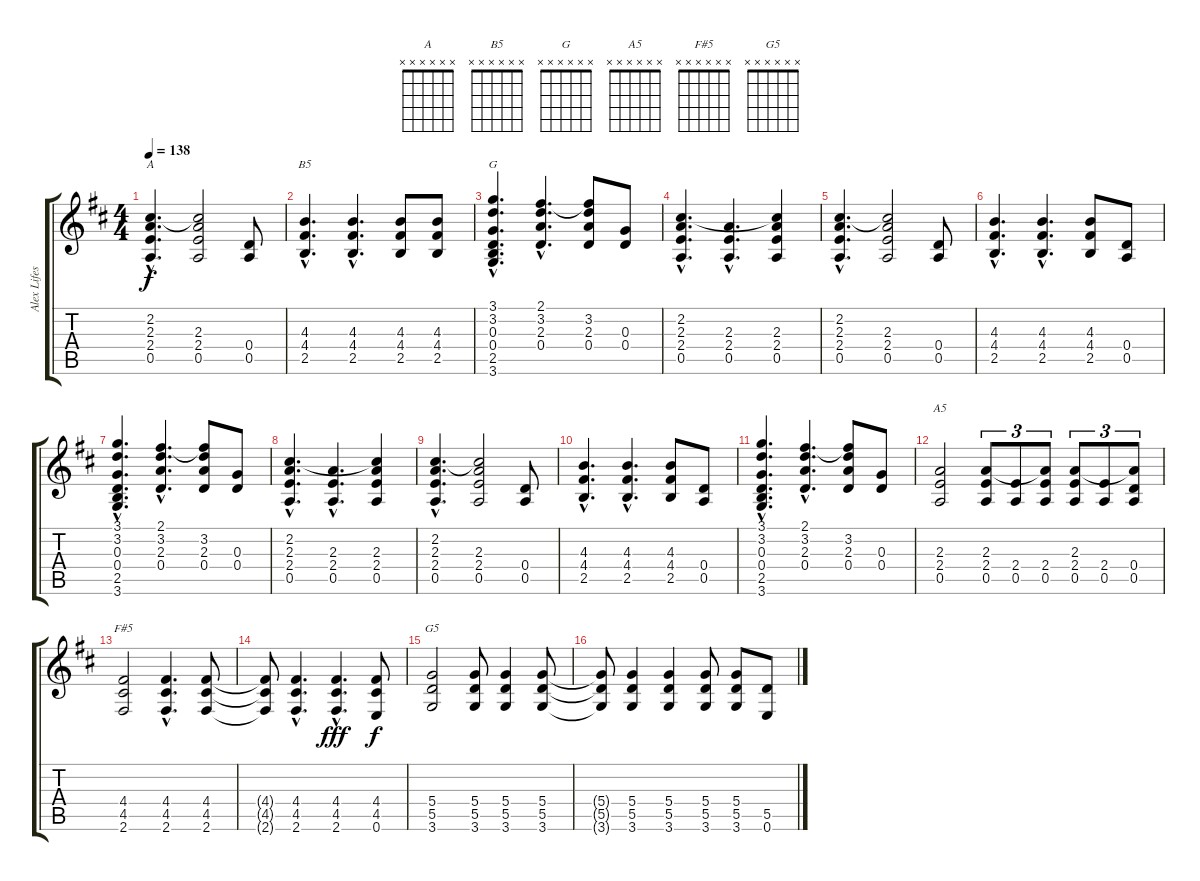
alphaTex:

\track ("Alex Lifeson (rhythm)" "Alex Lifes") {instrument distortionguitar}
\staff {score tabs}
\tuning (E4 B3 G3 D3 A2 E2) {hide}
\chord ("A" x x x x x x)
\chord ("B5" x x x x x x)
\chord ("G" x x x x x x)
\chord ("A5" x x x x x x)
\chord ("F#5" x x x x x x)
\chord ("G5" x x x x x x)
\ts (4 4)
\tempo 138
\clef g2
\ks d
(2.2{hac} 2.3{hac} 2.4{hac} 0.5{hac}).4{d ch "A" dy f} (2.2{t} 2.3 2.4 0.5).2 (0.4 0.5).8 |
(4.3{hac} 4.4{hac} 2.5{hac}).4{d ch "B5"} (4.3{hac} 4.4{hac} 2.5{hac}).4{d} (4.3 4.4 2.5).8 (4.3 4.4 2.5).8 |
(3.1{hac} 3.2{hac} 0.3{hac} 0.4{hac} 2.5{hac} 3.6{hac}).4{d ch "G"} (2.1{hac} 3.2{hac} 2.3{hac} 0.4{hac}).4{d} (2.1{t} 3.2 2.3 0.4).8 (0.3 0.4).8 |
(2.2{hac} 2.3{hac} 2.4{hac} 0.5{hac}).4{d} (2.3{hac} 2.4{hac} 0.5{hac}).4{d} (2.2{t} 2.3 2.4 0.5).4 |
(2.2{hac} 2.3{hac} 2.4{hac} 0.5{hac}).4{d} (2.2{t} 2.3 2.4 0.5).2 (0.4 0.5).8 |
(4.3{hac} 4.4{hac} 2.5{hac}).4{d} (4.3{hac} 4.4{hac} 2.5{hac}).4{d} (4.3 4.4 2.5).8 (0.4 0.5).8 |
(3.1{hac} 3.2{hac} 0.3{hac} 0.4{hac} 2.5{hac} 3.6{hac}).4{d} (2.1{hac} 3.2{hac} 2.3{hac} 0.4{hac}).4{d} (2.1{t} 3.2 2.3 0.4).8 (0.3 0.4).8 |
(2.2{hac} 2.3{hac} 2.4{hac} 0.5{hac}).4{d} (2.3{hac} 2.4{hac} 0.5{hac}).4{d} (2.2{t} 2.3 2.4 0.5).4 |
(2.2{hac} 2.3{hac} 2.4{hac} 0.5{hac}).4{d} (2.2{t} 2.3 2.4 0.5).2 (0.4 0.5).8 |
(4.3{hac} 4.4{hac} 2.5{hac}).4{d} (4.3{hac} 4.4{hac} 2.5{hac}).4{d} (4.3 4.4 2.5).8 (0.4 0.5).8 |
(3.1{hac} 3.2{hac} 0.3{hac} 0.4{hac} 2.5{hac} 3.6{hac}).4{d} (2.1{hac} 3.2{hac} 2.3{hac} 0.4{hac}).4{d} (2.1{t} 3.2 2.3 0.4).8 (0.3 0.4).8 |
(2.3 2.4 0.5).2{ch "A5"} (2.3 2.4 0.5).8{tu (3 2)} (2.4 0.5).8{tu (3 2)} (2.3{t} 2.4 0.5).8{tu (3 2)} (2.3 2.4 0.5).8{tu (3 2)} (2.4 0.5).8{tu (3 2)} (2.3{t} 0.4 0.5).8{tu (3 2)} |
(4.4 4.5 2.6).2{ch "F#5"} (4.4{hac} 4.5{hac} 2.6{hac}).4{d} (4.4 4.5 2.6).8 |
(4.4{t} 4.5{t} 2.6{t}).8 (4.4{hac} 4.5{hac} 2.6{hac}).4{d} (4.4{hac} 4.5{hac} 2.6{hac}).4{d dy fff} (4.4 4.5 0.6).8{dy f} |
(5.4 5.5 3.6).2{ch "G5"} (5.4 5.5 3.6).8 (5.4 5.5 3.6).4 (5.4 5.5 3.6).8 |
(5.4{t} 5.5{t} 3.6{t}).8 (5.4 5.5 3.6).4 (5.4 5.5 3.6).4 (5.4 5.5 3.6).8 (5.4 5.5 3.6).8 (5.5 0.6).8
